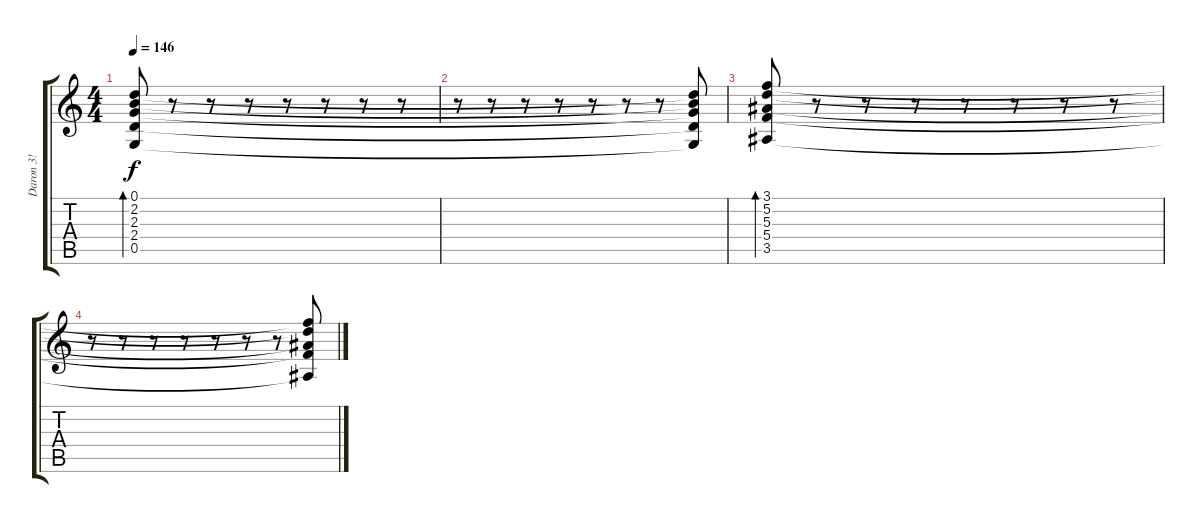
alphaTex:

\track ("Daron 3!" "Daron 3!") {instrument electricguitarjazz}
\staff {score tabs}
\tuning (D4 A3 F3 C3 G2 C2) {hide}
\ts (4 4)
\tempo 146
\clef g2
\ks c
(0.1 2.2 2.3 2.4 0.5).8{bd 120 dy f} r.8 r.8 r.8 r.8 r.8 r.8 r.8 |
r.8 r.8 r.8 r.8 r.8 r.8 r.8 (0.1{t} 2.2{t} 2.3{t} 2.4{t} 0.5{t}).8 |
(3.1 5.2 5.3 5.4 3.5).8{bd 120} r.8 r.8 r.8 r.8 r.8 r.8 r.8 |
r.8 r.8 r.8 r.8 r.8 r.8 r.8 (3.1{t} 5.2{t} 5.3{t} 5.4{t} 3.5{t}).8
